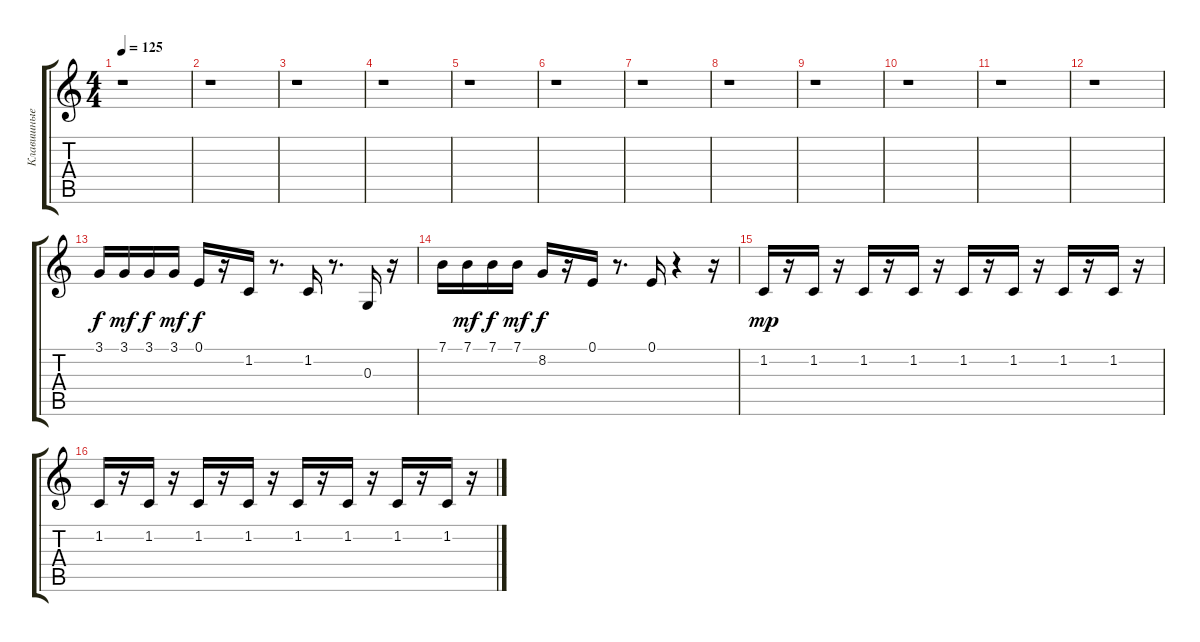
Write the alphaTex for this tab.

\track ("Клавишные" "Клавишные") {instrument electricgrandpiano}
\staff {score tabs}
\tuning (E4 B3 G3 D3 A2 E2) {hide}
\ts (4 4)
\tempo 125
\clef g2
\ks c
r.1{dy mp} |
r.1 |
r.1 |
r.1 |
r.1 |
r.1 |
r.1 |
r.1 |
r.1 |
r.1 |
r.1 |
r.1 |
3.1.16{dy f} 3.1.16{dy mf} 3.1.16{dy f} 3.1.16{dy mf} 0.1.16{dy f} r.16 1.2.16 r.8{d} 1.2.16 r.8{d} 0.3.16 r.16 |
7.1.16 7.1.16{dy mf} 7.1.16{dy f} 7.1.16{dy mf} 8.2.16{dy f} r.16 0.1.16 r.8{d} 0.1.16 r.4 r.16 |
1.2.16{dy mp} r.16 1.2.16 r.16 1.2.16 r.16 1.2.16 r.16 1.2.16 r.16 1.2.16 r.16 1.2.16 r.16 1.2.16 r.16 |
1.2.16 r.16 1.2.16 r.16 1.2.16 r.16 1.2.16 r.16 1.2.16 r.16 1.2.16 r.16 1.2.16 r.16 1.2.16 r.16
